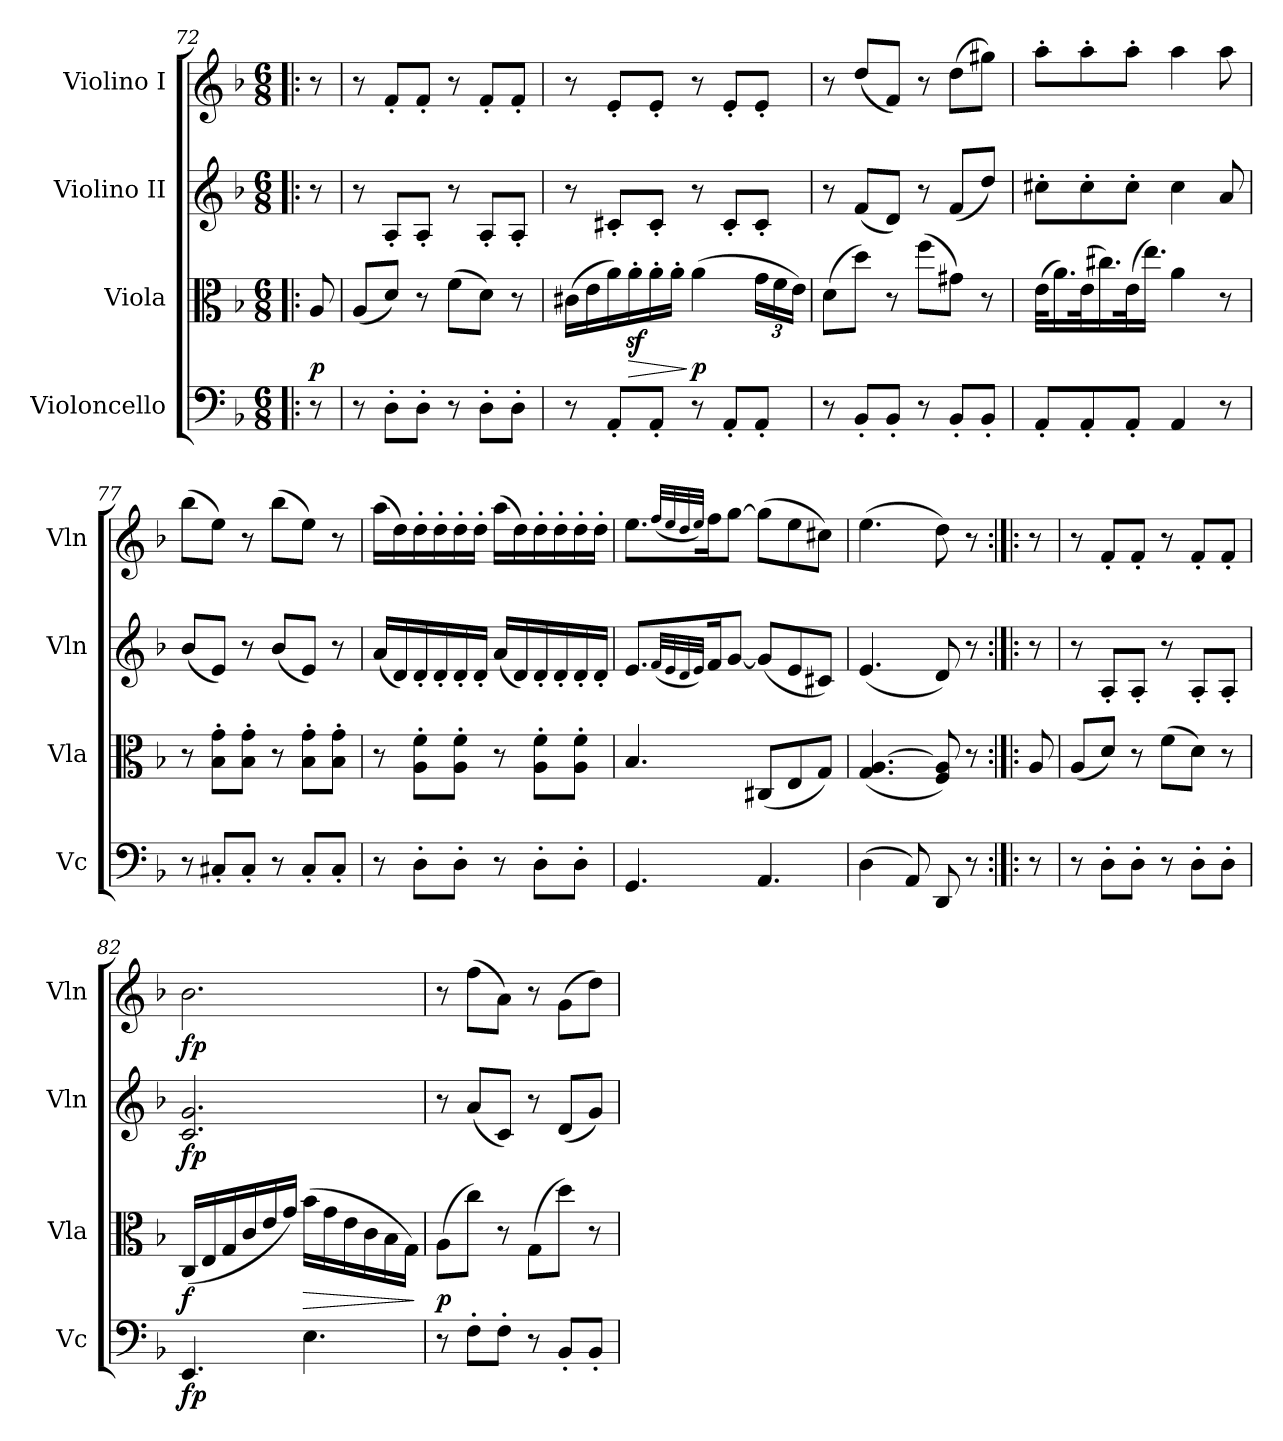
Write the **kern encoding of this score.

**kern	**dynam	**kern	**dynam	**kern	**dynam	**kern	**dynam
*part4	*part4	*part3	*part3	*part2	*part2	*part1	*part1
*staff4	*staff4	*staff3	*staff3	*staff2	*staff2	*staff1	*staff1
*I"Violoncello	*	*I"Viola	*	*I"Violino II	*	*I"Violino I	*
*I'Vc	*	*I'Vla	*	*I'Vln	*	*I'Vln	*
*clefF4	*	*clefC3	*	*clefG2	*	*clefG2	*
*k[b-]	*	*k[b-]	*	*k[b-]	*	*k[b-]	*
*M6/8	*	*M6/8	*	*M6/8	*	*M6/8	*
=72X6!|:	=72X6!|:	=72X6!|:	=72X6!|:	=72X6!|:	=72X6!|:	=72X6!|:	=72X6!|:
!	!	!	!LO:DY:b	!	!	!	!
8r	.	8A/	p	8r	.	8r	.
=73	=73	=73	=73	=73	=73	=73	=73
8r	.	(<8A/L	.	8r	.	8r	.
8D'\L	.	8d/J)	.	8A'/L	.	8f'/L	.
8D'\J	.	8r	.	8A'/J	.	8f'/J	.
8r	.	(>8f\L	.	8r	.	8r	.
8D'\L	.	8d\J)	.	8A'/L	.	8f'/L	.
8D'\J	.	8r	.	8A'/J	.	8f'/J	.
=74	=74	=74	=74	=74	=74	=74	=74
8r	.	(>16c#X\LL	.	8r	.	8r	.
.	.	16e\	.	.	.	.	.
8AA'/L	.	16a\)	.	8c#X'/L	.	8e'/L	.
!	!	!	!LO:HP:b	!	!	!	!
.	.	16az<'\	>	.	.	.	.
8AA'/J	.	16a'\	.	8c#'/J	.	8e'/J	.
.	.	16a'\JJ	.	.	.	.	.
!	!	!	!LO:DY:n=1:b	!	!	!	!
8r	.	(>4a\	] p	8r	.	8r	.
8AA'/L	.	.	.	8c#'/L	.	8e'/L	.
*	*	*Xbrackettup	*	*	*	*	*
8AA'/J	.	24g\LL	.	8c#'/J	.	8e'/J	.
.	.	24f\	.	.	.	.	.
.	.	24e\JJ)	.	.	.	.	.
!!LO:LB:g=z
=75	=75	=75	=75	=75	=75	=75	=75
8r	.	(>8d\L	.	8r	.	8r	.
8BB-'/L	.	8dd\J)	.	(<8f/L	.	(<8dd/L	.
8BB-'/J	.	8r	.	8d/J)	.	8f/J)	.
8r	.	(>8ff\L	.	8r	.	8r	.
8BB-'/L	.	8g#X\J)	.	(<8f/L	.	(>8dd\L	.
8BB-'/J	.	8r	.	8dd/J)	.	8gg#X\J)	.
=76	=76	=76	=76	=76	=76	=76	=76
8AA'/L	.	(>32e\KLL	.	8cc#X'\L	.	8aa'\L	.
.	.	16.a\)	.	.	.	.	.
8AA'/	.	(>32e\K	.	8cc#'\	.	8aa'\	.
.	.	16.cc#X\)	.	.	.	.	.
8AA'/J	.	(>32e\K	.	8cc#'\J	.	8aa'\J	.
.	.	16.ee\JJ)	.	.	.	.	.
4AA/	.	4a\	.	4cc#\	.	4aa\	.
8r	.	8r	.	8a/	.	8aa\	.
=77	=77	=77	=77	=77	=77	=77	=77
8r	.	8r	.	(<8b-/L	.	(>8bb-\L	.
8C#X'/L	.	8B-\' 8g\'L	.	8e/J)	.	8ee\J)	.
8C#'/J	.	8B-\' 8g\'J	.	8r	.	8r	.
8r	.	8r	.	(<8b-/L	.	(>8bb-\L	.
8C#'/L	.	8B-\' 8g\'L	.	8e/J)	.	8ee\J)	.
8C#'/J	.	8B-\' 8g\'J	.	8r	.	8r	.
=78	=78	=78	=78	=78	=78	=78	=78
8r	.	8r	.	(<16a/LL	.	(>16aa\LL	.
.	.	.	.	16d/)	.	16dd\)	.
8D'\L	.	8A\' 8f\'L	.	16d'/	.	16dd'\	.
.	.	.	.	16d'/	.	16dd'\	.
8D'\J	.	8A\' 8f\'J	.	16d'/	.	16dd'\	.
.	.	.	.	16d'/JJ	.	16dd'\JJ	.
8r	.	8r	.	(<16a/LL	.	(>16aa\LL	.
.	.	.	.	16d/)	.	16dd\)	.
8D'\L	.	8A\' 8f\'L	.	16d'/	.	16dd'\	.
.	.	.	.	16d'/	.	16dd'\	.
8D'\J	.	8A\' 8f\'J	.	16d'/	.	16dd'\	.
.	.	.	.	16d'/JJ	.	16dd'\JJ	.
!!LO:LB:g=z
=79	=79	=79	=79	=79	=79	=79	=79
4.GG/	.	4.B-/	.	8.e/L	.	8.ee\L	.
.	.	.	.	(<32qf/LLL	.	(<32qff/LLL	.
.	.	.	.	32qe/	.	32qee/	.
.	.	.	.	32qd/	.	32qdd/	.
.	.	.	.	32qe/JJJ)	.	32qee/JJJ)	.
.	.	.	.	16f/K	.	16ff\K	.
.	.	.	.	[8g/J	.	[8gg\J	.
4.AA/	.	(<8C#X/L	.	(<8g/L]	.	(>8gg\L]	.
.	.	8E/	.	8e/	.	8ee\	.
.	.	8G/J)	.	8c#X/J)	.	8cc#X\J)	.
=80	=80	=80	=80	=80	=80	=80	=80
(>4D\	.	(<4.G/ [4.A/	.	(<4.e/	.	(>4.ee\	.
8AA/)	.	.	.	.	.	.	.
8DD/	.	8F/ 8A/])	.	8d/)	.	8dd\)	.
8r	.	8r	.	8r	.	8r	.
=80X7:|!|:	=80X7:|!|:	=80X7:|!|:	=80X7:|!|:	=80X7:|!|:	=80X7:|!|:	=80X7:|!|:	=80X7:|!|:
8r	.	8A/	.	8r	.	8r	.
=81	=81	=81	=81	=81	=81	=81	=81
8r	.	(<8A/L	.	8r	.	8r	.
8D'\L	.	8d/J)	.	8A'/L	.	8f'/L	.
8D'\J	.	8r	.	8A'/J	.	8f'/J	.
8r	.	(>8f\L	.	8r	.	8r	.
8D'\L	.	8d\J)	.	8A'/L	.	8f'/L	.
8D'\J	.	8r	.	8A'/J	.	8f'/J	.
=82	=82	=82	=82	=82	=82	=82	=82
!	!LO:DY:b	!	!LO:DY:b	!	!LO:DY:b	!	!LO:DY:b
4.EE/	fp	(<16C/LL	f	2.c/ 2.g/	fp	2.b-\	fp
.	.	16E/	.	.	.	.	.
.	.	16G/	.	.	.	.	.
.	.	16c/	.	.	.	.	.
.	.	16e/	.	.	.	.	.
.	.	16g/JJ)	.	.	.	.	.
!	!	!	!LO:HP:b	!	!	!	!
4.E\	.	(>16b-\LL	>	.	.	.	.
.	.	16g\	.	.	.	.	.
.	.	16e\	.	.	.	.	.
.	.	16c\	.	.	.	.	.
.	.	16B-\	.	.	.	.	.
.	.	16G\JJ)	.	.	.	.	.
.	.	.	]	.	.	.	.
=83	=83	=83	=83	=83	=83	=83	=83
!	!	!	!LO:DY:b	!	!	!	!
8r	.	(>8A\L	p	8r	.	8r	.
8F'\L	.	8cc\J)	.	(<8a/L	.	(>8ff\L	.
8F'\J	.	8r	.	8c/J)	.	8a\J)	.
8r	.	(>8G\L	.	8r	.	8r	.
8BB-'/L	.	8dd\J)	.	(<8d/L	.	(>8g\L	.
8BB-'/J	.	8r	.	8g/J)	.	8dd\J)	.
=	=	=	=	=	=	=	=
*-	*-	*-	*-	*-	*-	*-	*-
